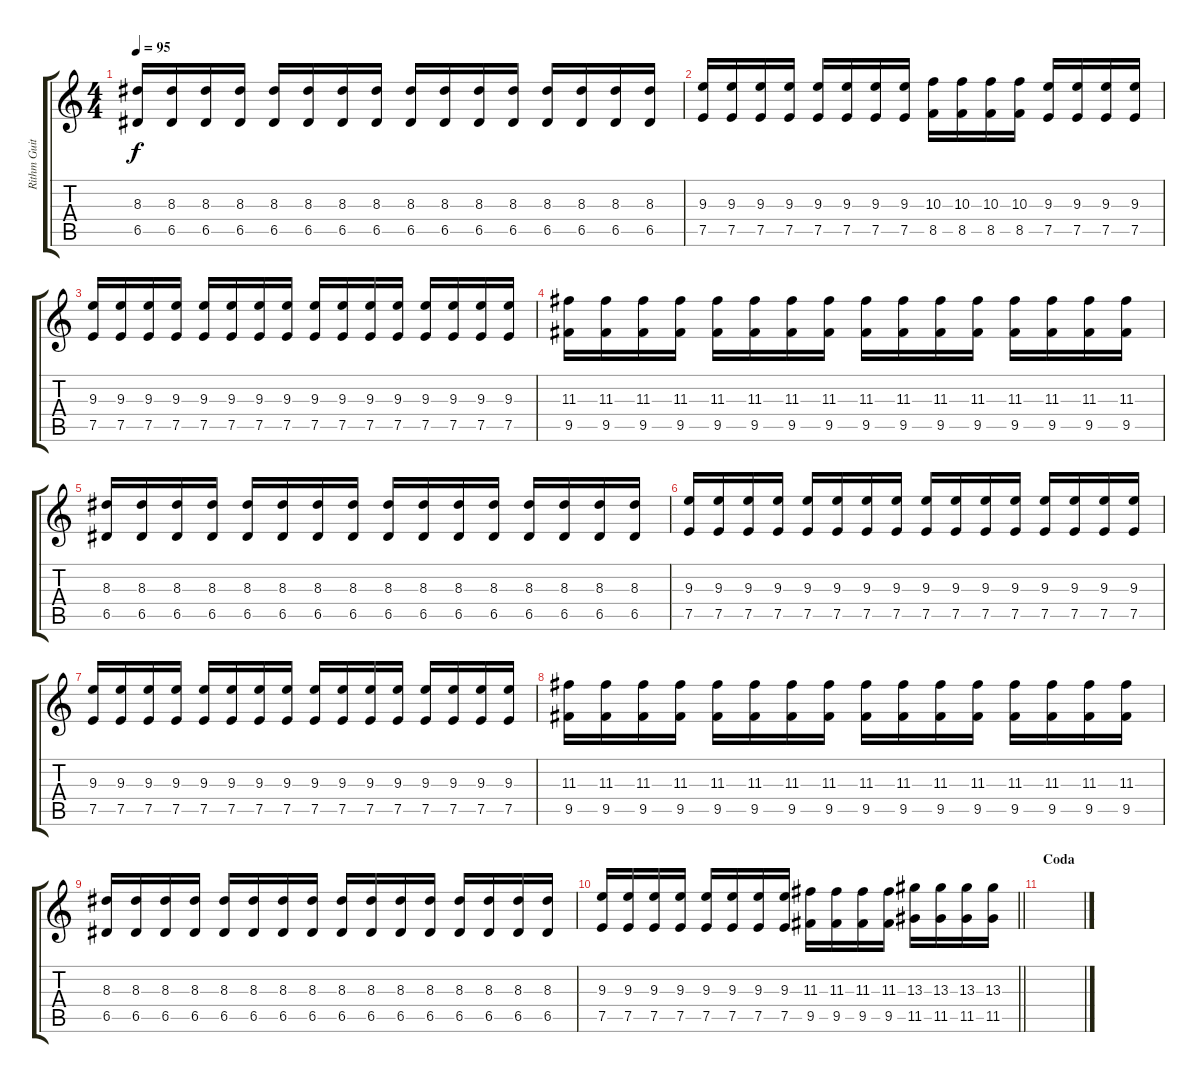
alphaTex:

\track ("Rithm Guitar" "Rithm Guit") {instrument distortionguitar}
\staff {score tabs}
\tuning (E4 B3 G3 D3 A2 E2) {hide}
\ts (4 4)
\tempo 95
\clef g2
\ks c
(8.3 6.5).16{dy f} (8.3 6.5).16 (8.3 6.5).16 (8.3 6.5).16 (8.3 6.5).16 (8.3 6.5).16 (8.3 6.5).16 (8.3 6.5).16 (8.3 6.5).16 (8.3 6.5).16 (8.3 6.5).16 (8.3 6.5).16 (8.3 6.5).16 (8.3 6.5).16 (8.3 6.5).16 (8.3 6.5).16 |
(9.3 7.5).16 (9.3 7.5).16 (9.3 7.5).16 (9.3 7.5).16 (9.3 7.5).16 (9.3 7.5).16 (9.3 7.5).16 (9.3 7.5).16 (10.3 8.5).16 (10.3 8.5).16 (10.3 8.5).16 (10.3 8.5).16 (9.3 7.5).16 (9.3 7.5).16 (9.3 7.5).16 (9.3 7.5).16 |
(9.3 7.5).16 (9.3 7.5).16 (9.3 7.5).16 (9.3 7.5).16 (9.3 7.5).16 (9.3 7.5).16 (9.3 7.5).16 (9.3 7.5).16 (9.3 7.5).16 (9.3 7.5).16 (9.3 7.5).16 (9.3 7.5).16 (9.3 7.5).16 (9.3 7.5).16 (9.3 7.5).16 (9.3 7.5).16 |
(11.3 9.5).16 (11.3 9.5).16 (11.3 9.5).16 (11.3 9.5).16 (11.3 9.5).16 (11.3 9.5).16 (11.3 9.5).16 (11.3 9.5).16 (11.3 9.5).16 (11.3 9.5).16 (11.3 9.5).16 (11.3 9.5).16 (11.3 9.5).16 (11.3 9.5).16 (11.3 9.5).16 (11.3 9.5).16 |
(8.3 6.5).16 (8.3 6.5).16 (8.3 6.5).16 (8.3 6.5).16 (8.3 6.5).16 (8.3 6.5).16 (8.3 6.5).16 (8.3 6.5).16 (8.3 6.5).16 (8.3 6.5).16 (8.3 6.5).16 (8.3 6.5).16 (8.3 6.5).16 (8.3 6.5).16 (8.3 6.5).16 (8.3 6.5).16 |
(9.3 7.5).16 (9.3 7.5).16 (9.3 7.5).16 (9.3 7.5).16 (9.3 7.5).16 (9.3 7.5).16 (9.3 7.5).16 (9.3 7.5).16 (9.3 7.5).16 (9.3 7.5).16 (9.3 7.5).16 (9.3 7.5).16 (9.3 7.5).16 (9.3 7.5).16 (9.3 7.5).16 (9.3 7.5).16 |
(9.3 7.5).16 (9.3 7.5).16 (9.3 7.5).16 (9.3 7.5).16 (9.3 7.5).16 (9.3 7.5).16 (9.3 7.5).16 (9.3 7.5).16 (9.3 7.5).16 (9.3 7.5).16 (9.3 7.5).16 (9.3 7.5).16 (9.3 7.5).16 (9.3 7.5).16 (9.3 7.5).16 (9.3 7.5).16 |
(11.3 9.5).16 (11.3 9.5).16 (11.3 9.5).16 (11.3 9.5).16 (11.3 9.5).16 (11.3 9.5).16 (11.3 9.5).16 (11.3 9.5).16 (11.3 9.5).16 (11.3 9.5).16 (11.3 9.5).16 (11.3 9.5).16 (11.3 9.5).16 (11.3 9.5).16 (11.3 9.5).16 (11.3 9.5).16 |
(8.3 6.5).16 (8.3 6.5).16 (8.3 6.5).16 (8.3 6.5).16 (8.3 6.5).16 (8.3 6.5).16 (8.3 6.5).16 (8.3 6.5).16 (8.3 6.5).16 (8.3 6.5).16 (8.3 6.5).16 (8.3 6.5).16 (8.3 6.5).16 (8.3 6.5).16 (8.3 6.5).16 (8.3 6.5).16 |
\barLineRight lightlight
(9.3 7.5).16 (9.3 7.5).16 (9.3 7.5).16 (9.3 7.5).16 (9.3 7.5).16 (9.3 7.5).16 (9.3 7.5).16 (9.3 7.5).16 (11.3 9.5).16 (11.3 9.5).16 (11.3 9.5).16 (11.3 9.5).16 (13.3 11.5).16 (13.3 11.5).16 (13.3 11.5).16 (13.3 11.5).16 |
\section ("" "Coda")
